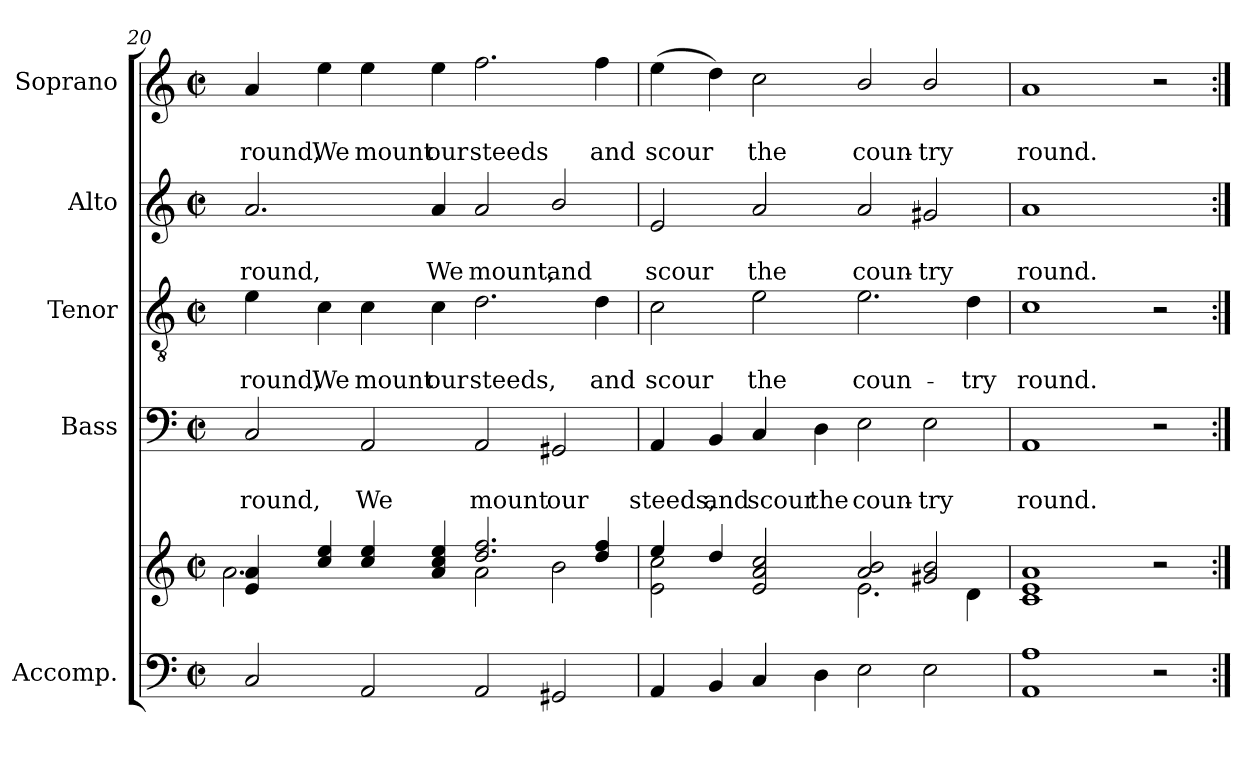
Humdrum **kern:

**kern	**kern	**kern	**text	**text	**kern	**text	**text	**kern	**text	**text	**kern	**text	**text
*part5	*part5	*part4	*part4	*part4	*part3	*part3	*part3	*part2	*part2	*part2	*part1	*part1	*part1
*staff6	*staff5	*staff4	*staff4	*staff4	*staff3	*staff3	*staff3	*staff2	*staff2	*staff2	*staff1	*staff1	*staff1
*I"Accomp.	*	*I"Bass	*	*	*I"Tenor	*	*	*I"Alto	*	*	*I"Soprano	*	*
*	*	*I'B	*	*	*I'T	*	*	*I'A	*	*	*I'S	*	*
!!LO:LB:g=z
*clefF4	*clefG2	*clefF4	*	*	*clefGv2	*	*	*clefG2	*	*	*clefG2	*	*
*k[]	*k[]	*k[]	*	*	*k[]	*	*	*k[]	*	*	*k[]	*	*
*C:	*C:	*C:	*	*	*C:	*	*	*C:	*	*	*C:	*	*
*M4/2	*M4/2	*M4/2	*	*	*M4/2	*	*	*M4/2	*	*	*M4/2	*	*
*met(c|)	*met(c|)	*met(c|)	*	*	*met(c|)	*	*	*met(c|)	*	*	*met(c|)	*	*
=20	=20	=20	=20	=20	=20	=20	=20	=20	=20	=20	=20	=20	=20
*	*^	*	*	*	*	*	*	*	*	*	*	*	*
!	!	!	!	!	!LO:LY:b	!	!	!LO:LY:b	!	!	!LO:LY:b	!	!	!LO:LY:b
2C	4e/ 4a/	2.a\	2C	.	round,	4e	.	round,	2.a	.	round,	4a	.	round,
!	!	!	!	!	!	!	!	!LO:LY:b	!	!	!	!	!	!LO:LY:b
.	4cc/ 4ee/	.	.	.	.	4c	.	We	.	.	.	4ee	.	We
!	!	!	!	!	!LO:LY:b	!	!	!LO:LY:b	!	!	!	!	!	!LO:LY:b
2AA	4cc/ 4ee/	.	2AA	.	We	4c	.	mount	.	.	.	4ee	.	mount
!	!	!	!	!	!	!	!	!LO:LY:b	!	!	!LO:LY:b	!	!	!LO:LY:b
.	4a/ 4cc/ 4ee/	4ryy	.	.	.	4c	.	our	4a	.	We	4ee	.	our
!	!	!	!	!	!LO:LY:b	!	!	!LO:LY:b	!	!	!LO:LY:b	!	!	!LO:LY:b
2AA	2.dd/ 2.ff/	2a\	2AA	.	mount	2.d	.	steeds,	2a	.	mount,	2.ff	.	steeds
!	!	!	!	!	!LO:LY:b	!	!	!	!	!	!LO:LY:b	!	!	!
2GG#X	.	2b\	2GG#X	.	our	.	.	.	2b/	.	and	.	.	.
!	!	!	!	!	!	!	!	!LO:LY:b	!	!	!	!	!	!LO:LY:b
.	4dd/ 4ff/	.	.	.	.	4d	.	and	.	.	.	4ff	.	and
=21	=21	=21	=21	=21	=21	=21	=21	=21	=21	=21	=21	=21	=21	=21
!	!	!	!	!	!LO:LY:b	!	!	!LO:LY:b	!	!	!LO:LY:b	!	!	!LO:LY:b
4AA	4ee/	2e\ 2cc\	4AA	.	steeds,	2c	.	scour	2e	.	scour	(>4ee	.	scour
!	!	!	!	!	!LO:LY:b	!	!	!	!	!	!	!	!	!
4BB	4dd/	.	4BB	.	and	.	.	.	.	.	.	4dd)	.	.
!	!	!	!	!	!LO:LY:b	!	!	!LO:LY:b	!	!	!LO:LY:b	!	!	!LO:LY:b
4C	2e/ 2a/ 2cc/	2ryy	4C	.	scour	2e	.	the	2a	.	the	2cc	.	the
!	!	!	!	!	!LO:LY:b	!	!	!	!	!	!	!	!	!
4D	.	.	4D	.	the	.	.	.	.	.	.	.	.	.
!	!	!	!	!	!LO:LY:b	!	!	!LO:LY:b	!	!	!LO:LY:b	!	!	!LO:LY:b
2E	2a/ 2b/	2.e\	2E	.	coun-	2.e	.	coun-	2a	.	coun-	2b/	.	coun-
!	!	!	!	!	!LO:LY:b	!	!	!	!	!	!LO:LY:b	!	!	!LO:LY:b
2E	2g#X/ 2b/	.	2E	.	-try	.	.	.	2g#X	.	-try	2b/	.	-try
!	!	!	!	!	!	!	!	!LO:LY:b	!	!	!	!	!	!
.	.	4d\	.	.	.	4d	.	-try	.	.	.	.	.	.
=22	=22	=22	=22	=22	=22	=22	=22	=22	=22	=22	=22	=22	=22	=22
!	!	!	!	!	!LO:LY:b	!	!	!LO:LY:b	!	!	!LO:LY:b	!	!	!LO:LY:b
1AA 1A	1c/ 1e/ 1a/	2ryy	1AA	.	round.	1c	.	round.	1a	.	round.	1a	.	round.
.	.	2ryy	.	.	.	.	.	.	.	.	.	.	.	.
2r	2r	2ryy	2r	.	.	2r	.	.	2ryy	.	.	2r	.	.
*	*v	*v	*	*	*	*	*	*	*	*	*	*	*	*
=:|!	=:|!	=:|!	=:|!	=:|!	=:|!	=:|!	=:|!	=:|!	=:|!	=:|!	=:|!	=:|!	=:|!
*-	*-	*-	*-	*-	*-	*-	*-	*-	*-	*-	*-	*-	*-
